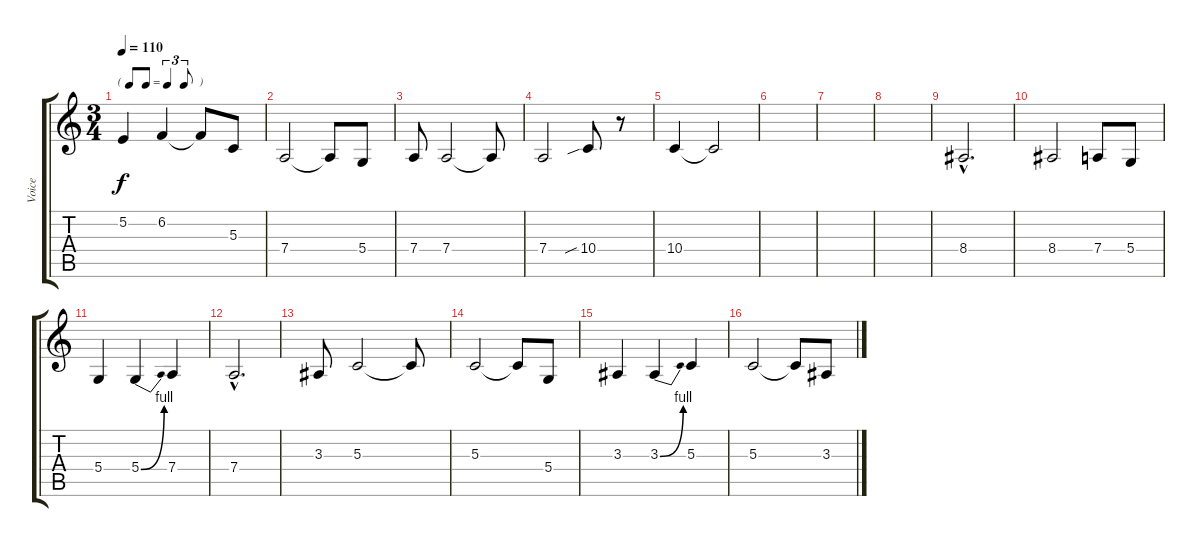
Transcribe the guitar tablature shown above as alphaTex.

\track ("Voice" "Voice") {instrument lead6voice}
\staff {score tabs}
\tuning (E4 B3 G3 D3 A2 E2) {hide}
\ts (3 4)
\tf triplet8th
\tempo 110
\clef g2
\ks c
5.2.4{dy f} 6.2.4 6.2{t}.8 5.3.8 |
7.4.2 7.4{t}.8 5.4.8 |
7.4.8 7.4.2 7.4{t}.8 |
7.4.2 10.4{sib}.8 r.8 |
10.4.4 10.4{t}.2 |
|
|
|
8.4{hac}.2{d} |
8.4.2 7.4.8 5.4.8 |
5.4.4 5.4{be (bend 0 0 60 4)}.4 7.4.4 |
7.4{hac}.2{d} |
3.3.8 5.3.2 5.3{t}.8 |
5.3.2 5.3{t}.8 5.4.8 |
3.3.4 3.3{be (bend 0 0 60 4)}.4 5.3.4 |
5.3.2 5.3{t}.8 3.3.8
